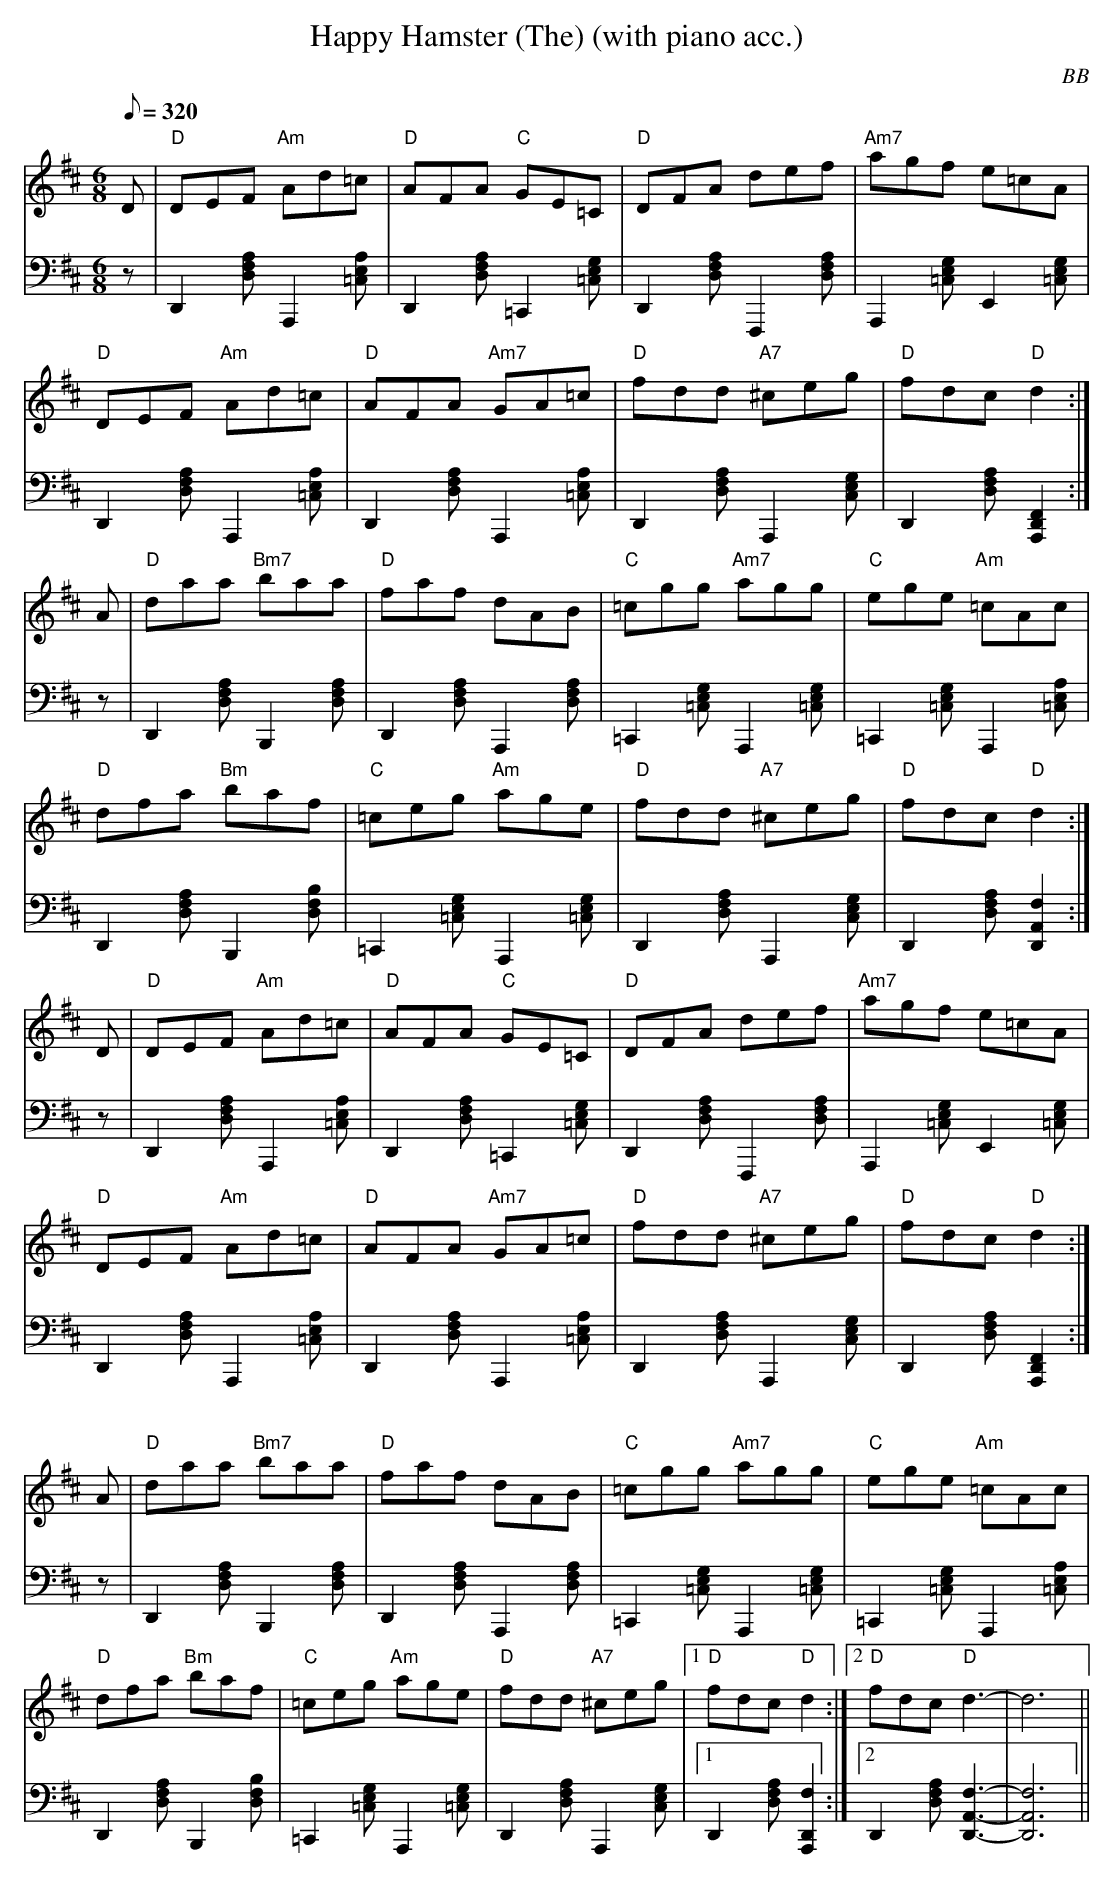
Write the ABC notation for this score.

X:1
T: Happy Hamster (The) (with piano acc.)
C: BB
Q: 1/8=320
M: 6/8
L: 1/8
V: 1 program 1 110 %fiddle
V: 2 volume=70 clef=bass m=D program 1 00
K: D
[V:1] D|"D"DEF "Am"Ad=c|"D"AFA "C"GE=C|"D"DFA def|"Am7"agf e=cA|
[V:2] z|D,2[AFD]A,,2[A=CE]|D,2[AFD]=C,2[EG=C]|D,2[AFD]F,,2[AFD]|\
A,,2[G=CE]E,2[G=CE]|
[V:1] "D"DEF "Am"Ad=c|"D"AFA "Am7"GA=c|"D"fdd "A7"^ceg|"D"fdc "D"d2 :|
[V:2] D,2[AFD]A,,2[A=CE]|D,2[AFD]A,,2[A=CE]|D,2[AFD]A,,2[GCE]|\
D,2[AFD][D,2A,,2F,2]:|
[V:1] A|"D"daa "Bm7"baa|"D"faf dAB|"C"=cgg "Am7"agg|"C"ege "Am"=cAc|
[V:2] z|D,2[AFD]B,,2[ADF]|D,2[AFD]A,,2[AFD]|=C,2[EG=C]A,,2[G=CE]|\
=C,2[EG=C]A,,2[A=CE]|
[V:1] "D"dfa "Bm"baf|"C"=ceg "Am"age|"D"fdd "A7"^ceg|"D"fdc "D"d2 :|
[V:2] D,2[AFD]B,,2[BFD]|=C,2[EG=C]A,,2[G=CE]|D,2[AFD]A,,2[GCE]|\
D,2[AFD][D,2A,2F2]:|
[V:1] D|"D"DEF "Am"Ad=c|"D"AFA "C"GE=C|"D"DFA def|"Am7"agf e=cA|
[V:2] z|D,2[AFD]A,,2[A=CE]|D,2[AFD]=C,2[EG=C]|D,2[AFD]F,,2[AFD]|\
A,,2[G=CE]E,2[G=CE]|
[V:1] "D"DEF "Am"Ad=c|"D"AFA "Am7"GA=c|"D"fdd "A7"^ceg|"D"fdc "D"d2 :|
[V:2] D,2[AFD]A,,2[A=CE]|D,2[AFD]A,,2[A=CE]|D,2[AFD]A,,2[GCE]|\
D,2[AFD][D,2A,,2F,2]:|
[V:1] A|"D"daa "Bm7"baa|"D"faf dAB|"C"=cgg "Am7"agg|"C"ege "Am"=cAc|
[V:2] z|D,2[AFD]B,,2[ADF]|D,2[AFD]A,,2[AFD]|=C,2[EG=C]A,,2[G=CE]|\
=C,2[EG=C]A,,2[A=CE]|
[V:1] "D"dfa "Bm"baf|"C"=ceg "Am"age|"D"fdd "A7"^ceg|1 "D"fdc "D"d2 :|2\
"D"fdc "D"d3-|d6||
[V:2] D,2[AFD]B,,2[BFD]|=C,2[EG=C]A,,2[G=CE]|D,2[AFD]A,,2[GCE]|1\
D,2[AFD][D,2A,,2F2]:|2 D,2[FDA][D,3-A,3-F3-]|[D,6A,6F6]||
